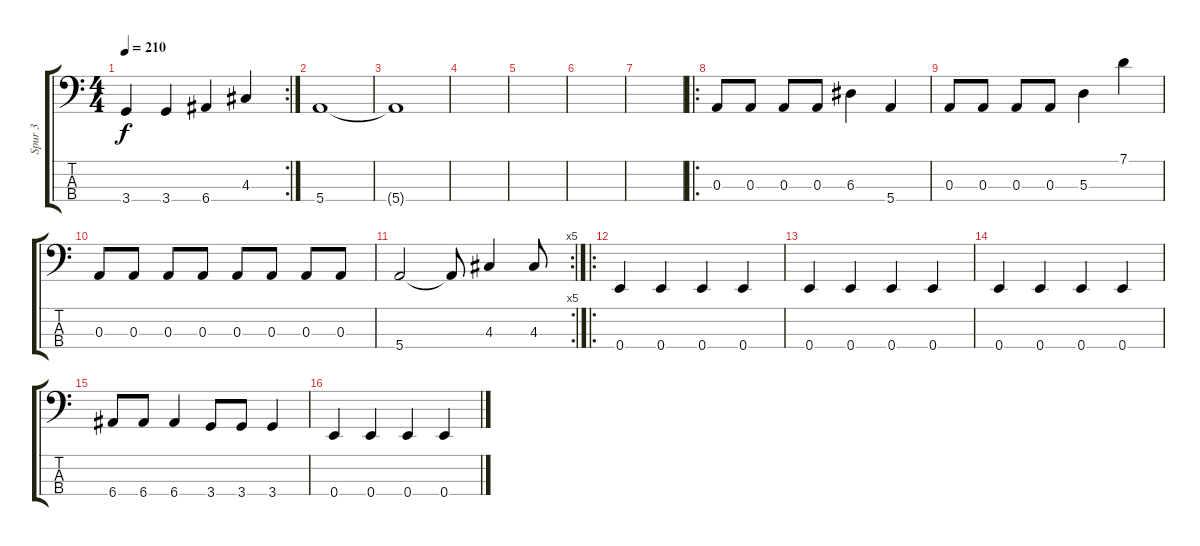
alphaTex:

\track ("Spur 3" "Spur 3") {instrument electricbassfinger}
\staff {score tabs}
\tuning (G2 D2 A1 E1) {hide}
\rc 2
\ts (4 4)
\tempo 210
\clef f4
\ks c
3.4.4{dy f} 3.4.4 6.4.4 4.3.4 |
5.4.1 |
5.4{t}.1 |
|
|
|
|
\ro
0.3.8 0.3.8 0.3.8 0.3.8 6.3.4 5.4.4 |
0.3.8 0.3.8 0.3.8 0.3.8 5.3.4 7.1.4 |
0.3.8 0.3.8 0.3.8 0.3.8 0.3.8 0.3.8 0.3.8 0.3.8 |
\rc 5
5.4.2 5.4{t}.8 4.3.4 4.3.8 |
\ro
0.4.4 0.4.4 0.4.4 0.4.4 |
0.4.4 0.4.4 0.4.4 0.4.4 |
0.4.4 0.4.4 0.4.4 0.4.4 |
6.4.8 6.4.8 6.4.4 3.4.8 3.4.8 3.4.4 |
0.4.4 0.4.4 0.4.4 0.4.4
